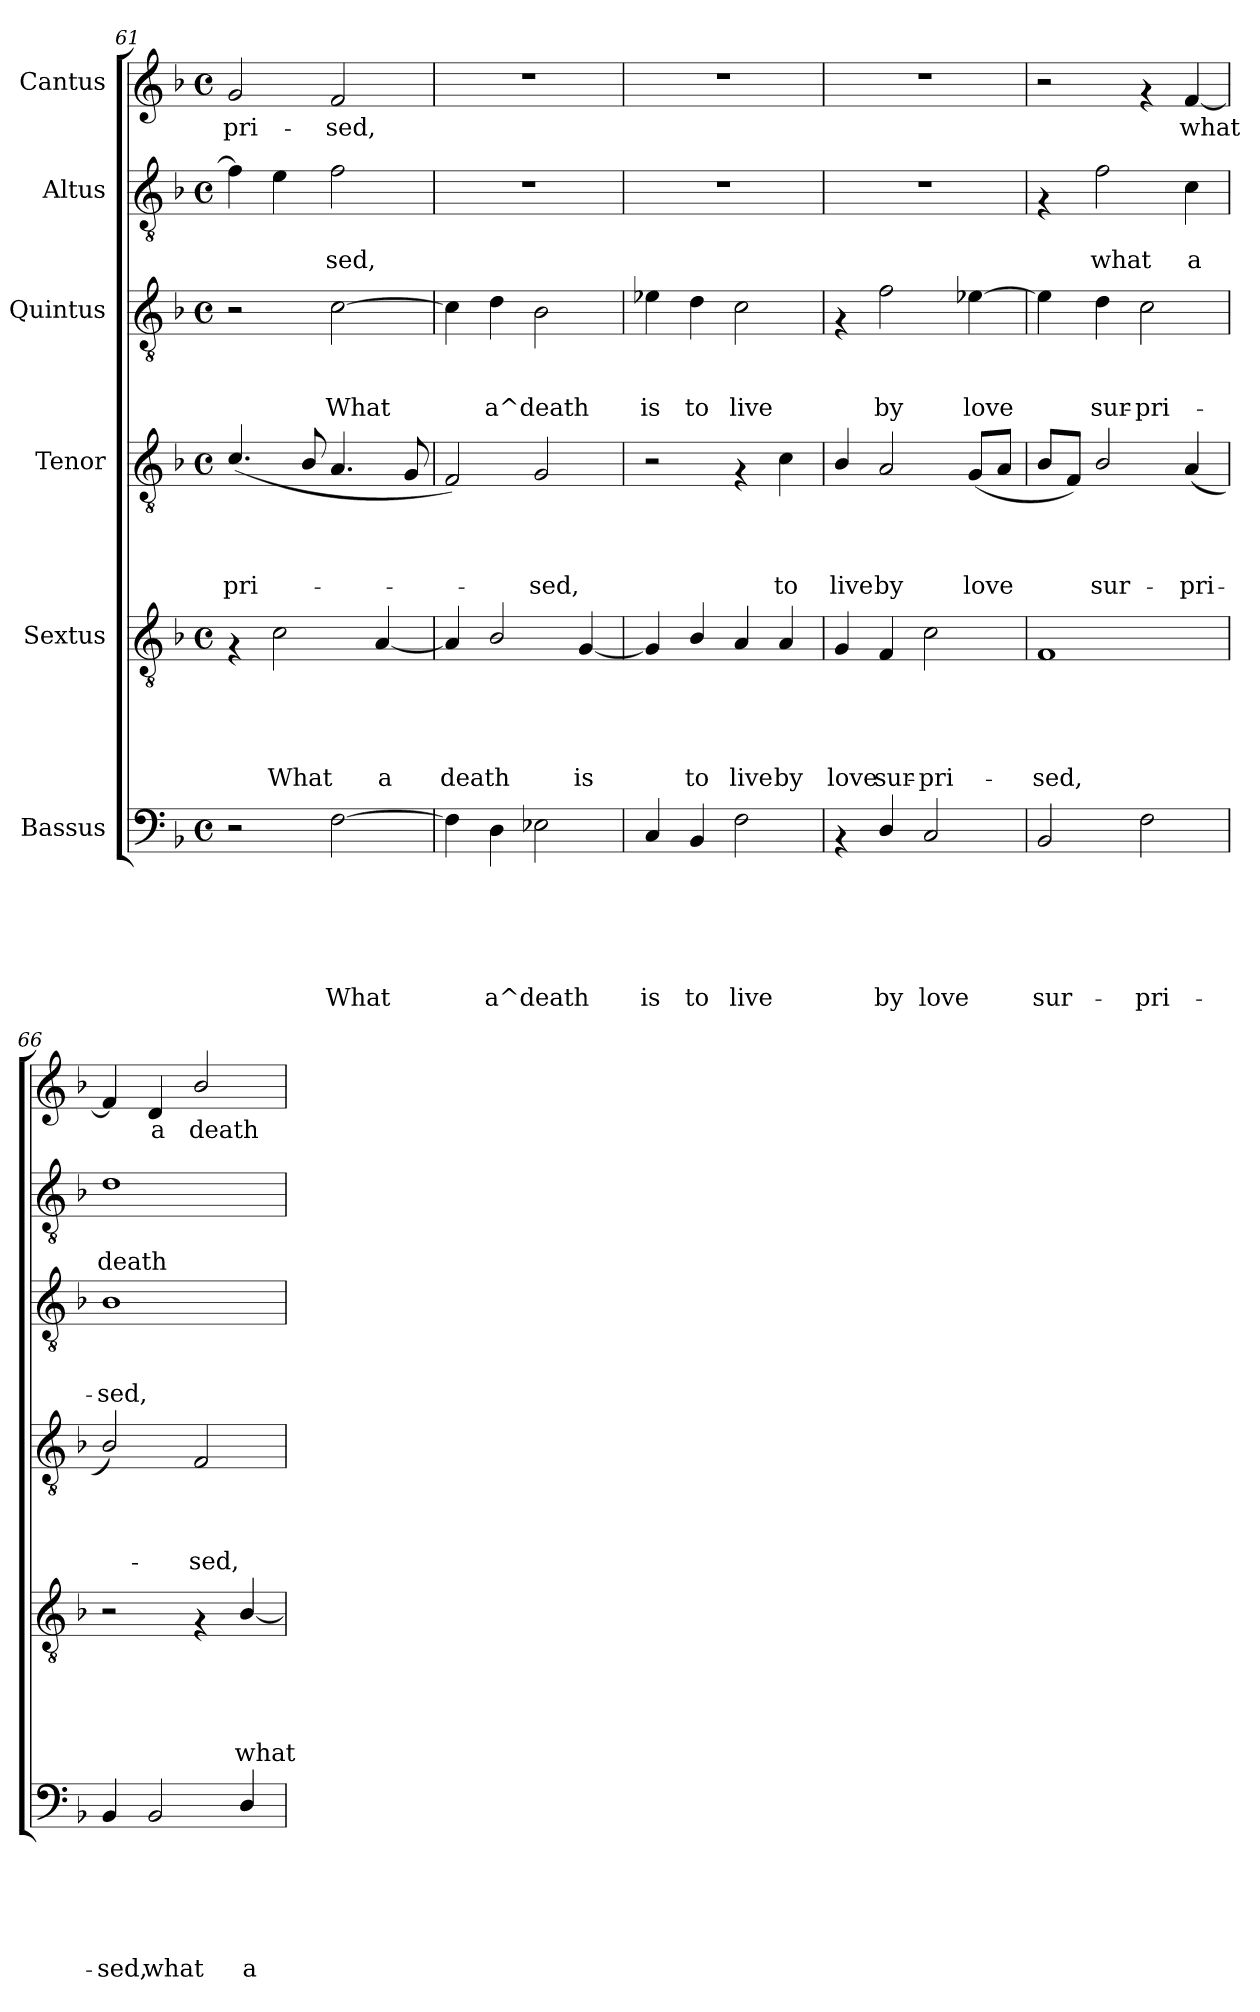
**kern	**text	**text	**text	**text	**text	**text	**kern	**text	**text	**text	**text	**text	**kern	**text	**text	**text	**text	**kern	**text	**text	**text	**kern	**text	**text	**kern	**text
*part6	*part6	*part6	*part6	*part6	*part6	*part6	*part5	*part5	*part5	*part5	*part5	*part5	*part4	*part4	*part4	*part4	*part4	*part3	*part3	*part3	*part3	*part2	*part2	*part2	*part1	*part1
*staff6	*staff6	*staff6	*staff6	*staff6	*staff6	*staff6	*staff5	*staff5	*staff5	*staff5	*staff5	*staff5	*staff4	*staff4	*staff4	*staff4	*staff4	*staff3	*staff3	*staff3	*staff3	*staff2	*staff2	*staff2	*staff1	*staff1
*I"Bassus	*	*	*	*	*	*	*I"Sextus	*	*	*	*	*	*I"Tenor	*	*	*	*	*I"Quintus	*	*	*	*I"Altus	*	*	*I"Cantus	*
*clefF4	*	*	*	*	*	*	*clefGv2	*	*	*	*	*	*clefGv2	*	*	*	*	*clefGv2	*	*	*	*clefGv2	*	*	*clefG2	*
*k[b-]	*	*	*	*	*	*	*k[b-]	*	*	*	*	*	*k[b-]	*	*	*	*	*k[b-]	*	*	*	*k[b-]	*	*	*k[b-]	*
*F:	*	*	*	*	*	*	*F:	*	*	*	*	*	*F:	*	*	*	*	*F:	*	*	*	*F:	*	*	*F:	*
*M4/4	*	*	*	*	*	*	*M4/4	*	*	*	*	*	*M4/4	*	*	*	*	*M4/4	*	*	*	*M4/4	*	*	*M4/4	*
*met(c)	*	*	*	*	*	*	*met(c)	*	*	*	*	*	*met(c)	*	*	*	*	*met(c)	*	*	*	*met(c)	*	*	*met(c)	*
=61	=61	=61	=61	=61	=61	=61	=61	=61	=61	=61	=61	=61	=61	=61	=61	=61	=61	=61	=61	=61	=61	=61	=61	=61	=61	=61
!	!	!	!	!	!	!	!	!	!	!	!	!	!	!	!	!	!LO:LY:b	!	!	!	!	!	!	!	!	!LO:LY:b
2r	.	.	.	.	.	.	4rF	.	.	.	.	.	(<4.c/	.	.	.	-pri-	2r	.	.	.	4f\]	.	.	2g/	-pri-
!	!	!	!	!	!	!	!	!	!	!	!	!LO:LY:b	!	!	!	!	!	!	!	!	!	!	!	!	!	!
.	.	.	.	.	.	.	2c\	.	.	.	.	What	.	.	.	.	.	.	.	.	.	4e\	.	.	.	.
.	.	.	.	.	.	.	.	.	.	.	.	.	8B-/	.	.	.	.	.	.	.	.	.	.	.	.	.
!	!	!	!	!	!	!LO:LY:b	!	!	!	!	!	!	!	!	!	!	!	!	!	!	!LO:LY:b	!	!	!LO:LY:b	!	!LO:LY:b
[>2F\	.	.	.	.	.	What	.	.	.	.	.	.	4.A/	.	.	.	.	[>2c\	.	.	What	2f\	.	-sed,	2f/	-sed,
!	!	!	!	!	!	!	!	!	!	!	!	!LO:LY:b	!	!	!	!	!	!	!	!	!	!	!	!	!	!
.	.	.	.	.	.	.	[<4A/	.	.	.	.	a	.	.	.	.	.	.	.	.	.	.	.	.	.	.
.	.	.	.	.	.	.	.	.	.	.	.	.	8G/	.	.	.	.	.	.	.	.	.	.	.	.	.
=62	=62	=62	=62	=62	=62	=62	=62	=62	=62	=62	=62	=62	=62	=62	=62	=62	=62	=62	=62	=62	=62	=62	=62	=62	=62	=62
!	!	!	!	!	!	!	!	!	!	!	!	!LO:LY:b	!	!	!	!	!	!	!	!	!	!	!	!	!	!
4F\]	.	.	.	.	.	.	4A/]	.	.	.	.	death	2F/)	.	.	.	.	4c\]	.	.	.	1r	.	.	1r	.
!	!	!	!	!	!	!LO:LY:b	!	!	!	!	!	!	!	!	!	!	!	!	!	!	!LO:LY:b	!	!	!	!	!
4D\	.	.	.	.	.	a^death	2B-/	.	.	.	.	.	.	.	.	.	.	4d\	.	.	a^death	.	.	.	.	.
!	!	!	!	!	!	!	!	!	!	!	!	!	!	!	!	!	!LO:LY:b	!	!	!	!	!	!	!	!	!
2E-X\	.	.	.	.	.	.	.	.	.	.	.	.	2G/	.	.	.	-sed,	2B-\	.	.	.	.	.	.	.	.
!	!	!	!	!	!	!	!	!	!	!	!	!LO:LY:b	!	!	!	!	!	!	!	!	!	!	!	!	!	!
.	.	.	.	.	.	.	[<4G/	.	.	.	.	is	.	.	.	.	.	.	.	.	.	.	.	.	.	.
=63	=63	=63	=63	=63	=63	=63	=63	=63	=63	=63	=63	=63	=63	=63	=63	=63	=63	=63	=63	=63	=63	=63	=63	=63	=63	=63
!	!	!	!	!	!	!LO:LY:b	!	!	!	!	!	!	!	!	!	!	!	!	!	!	!LO:LY:b	!	!	!	!	!
4C/	.	.	.	.	.	is	4G/]	.	.	.	.	.	2r	.	.	.	.	4e-X\	.	.	is	1r	.	.	1r	.
!	!	!	!	!	!	!LO:LY:b	!	!	!	!	!	!LO:LY:b	!	!	!	!	!	!	!	!	!LO:LY:b	!	!	!	!	!
4BB-/	.	.	.	.	.	to	4B-/	.	.	.	.	to	.	.	.	.	.	4d\	.	.	to	.	.	.	.	.
!	!	!	!	!	!	!LO:LY:b	!	!	!	!	!	!LO:LY:b	!	!	!	!	!	!	!	!	!LO:LY:b	!	!	!	!	!
2F\	.	.	.	.	.	live	4A/	.	.	.	.	live	4rF	.	.	.	.	2c\	.	.	live	.	.	.	.	.
!	!	!	!	!	!	!	!	!	!	!	!	!LO:LY:b	!	!	!	!	!LO:LY:b	!	!	!	!	!	!	!	!	!
.	.	.	.	.	.	.	4A/	.	.	.	.	by	4c\	.	.	.	to	.	.	.	.	.	.	.	.	.
!!LO:PB:g=z
=64	=64	=64	=64	=64	=64	=64	=64	=64	=64	=64	=64	=64	=64	=64	=64	=64	=64	=64	=64	=64	=64	=64	=64	=64	=64	=64
!	!	!	!	!	!	!	!	!	!	!	!	!LO:LY:b	!	!	!	!	!LO:LY:b	!	!	!	!	!	!	!	!	!
4rAA	.	.	.	.	.	.	4G/	.	.	.	.	love	4B-/	.	.	.	live	4rF	.	.	.	1r	.	.	1r	.
!	!	!	!	!	!	!LO:LY:b	!	!	!	!	!	!LO:LY:b	!	!	!	!	!LO:LY:b	!	!	!	!LO:LY:b	!	!	!	!	!
4D/	.	.	.	.	.	by	4F/	.	.	.	.	sur-	2A/	.	.	.	by	2f\	.	.	by	.	.	.	.	.
!	!	!	!	!	!	!LO:LY:b	!	!	!	!	!	!LO:LY:b	!	!	!	!	!	!	!	!	!	!	!	!	!	!
2C/	.	.	.	.	.	love	2c\	.	.	.	.	-pri-	.	.	.	.	.	.	.	.	.	.	.	.	.	.
!	!	!	!	!	!	!	!	!	!	!	!	!	!	!	!	!	!LO:LY:b	!	!	!	!LO:LY:b	!	!	!	!	!
.	.	.	.	.	.	.	.	.	.	.	.	.	(<8G/L	.	.	.	love	[>4e-X\	.	.	love	.	.	.	.	.
.	.	.	.	.	.	.	.	.	.	.	.	.	8A/J	.	.	.	.	.	.	.	.	.	.	.	.	.
=65	=65	=65	=65	=65	=65	=65	=65	=65	=65	=65	=65	=65	=65	=65	=65	=65	=65	=65	=65	=65	=65	=65	=65	=65	=65	=65
!	!	!	!	!	!	!LO:LY:b	!	!	!	!	!	!LO:LY:b	!	!	!	!	!	!	!	!	!	!	!	!	!	!
2BB-/	.	.	.	.	.	sur-	1F	.	.	.	.	-sed,	8B-/L	.	.	.	.	4e-\]	.	.	.	4rF	.	.	2r	.
.	.	.	.	.	.	.	.	.	.	.	.	.	8F/J)	.	.	.	.	.	.	.	.	.	.	.	.	.
!	!	!	!	!	!	!	!	!	!	!	!	!	!	!	!	!	!LO:LY:b	!	!	!	!LO:LY:b	!	!	!LO:LY:b	!	!
.	.	.	.	.	.	.	.	.	.	.	.	.	2B-/	.	.	.	sur-	4d\	.	.	sur-	2f\	.	what	.	.
!	!	!	!	!	!	!LO:LY:b	!	!	!	!	!	!	!	!	!	!	!	!	!	!	!LO:LY:b	!	!	!	!	!
2F\	.	.	.	.	.	-pri-	.	.	.	.	.	.	.	.	.	.	.	2c\	.	.	-pri-	.	.	.	4rf	.
!	!	!	!	!	!	!	!	!	!	!	!	!	!	!	!	!	!LO:LY:b	!	!	!	!	!	!	!LO:LY:b	!	!LO:LY:b
.	.	.	.	.	.	.	.	.	.	.	.	.	(<4A/	.	.	.	-pri-	.	.	.	.	4c\	.	a	[<4f/	what
=66	=66	=66	=66	=66	=66	=66	=66	=66	=66	=66	=66	=66	=66	=66	=66	=66	=66	=66	=66	=66	=66	=66	=66	=66	=66	=66
!	!	!	!	!	!	!LO:LY:b	!	!	!	!	!	!	!	!	!	!	!	!	!	!	!LO:LY:b	!	!	!LO:LY:b	!	!
4BB-/	.	.	.	.	.	-sed,	2r	.	.	.	.	.	2B-/)	.	.	.	.	1B-	.	.	-sed,	1d	.	death	4f/]	.
!	!	!	!	!	!	!LO:LY:b	!	!	!	!	!	!	!	!	!	!	!	!	!	!	!	!	!	!	!	!LO:LY:b
2BB-/	.	.	.	.	.	what	.	.	.	.	.	.	.	.	.	.	.	.	.	.	.	.	.	.	4d/	a
!	!	!	!	!	!	!	!	!	!	!	!	!	!	!	!	!	!LO:LY:b	!	!	!	!	!	!	!	!	!LO:LY:b
.	.	.	.	.	.	.	4rF	.	.	.	.	.	2F/	.	.	.	-sed,	.	.	.	.	.	.	.	2b-/	death
!	!	!	!	!	!	!LO:LY:b	!	!	!	!	!	!LO:LY:b	!	!	!	!	!	!	!	!	!	!	!	!	!	!
4D/	.	.	.	.	.	a	[<4B-/	.	.	.	.	what	.	.	.	.	.	.	.	.	.	.	.	.	.	.
=	=	=	=	=	=	=	=	=	=	=	=	=	=	=	=	=	=	=	=	=	=	=	=	=	=	=
*-	*-	*-	*-	*-	*-	*-	*-	*-	*-	*-	*-	*-	*-	*-	*-	*-	*-	*-	*-	*-	*-	*-	*-	*-	*-	*-
